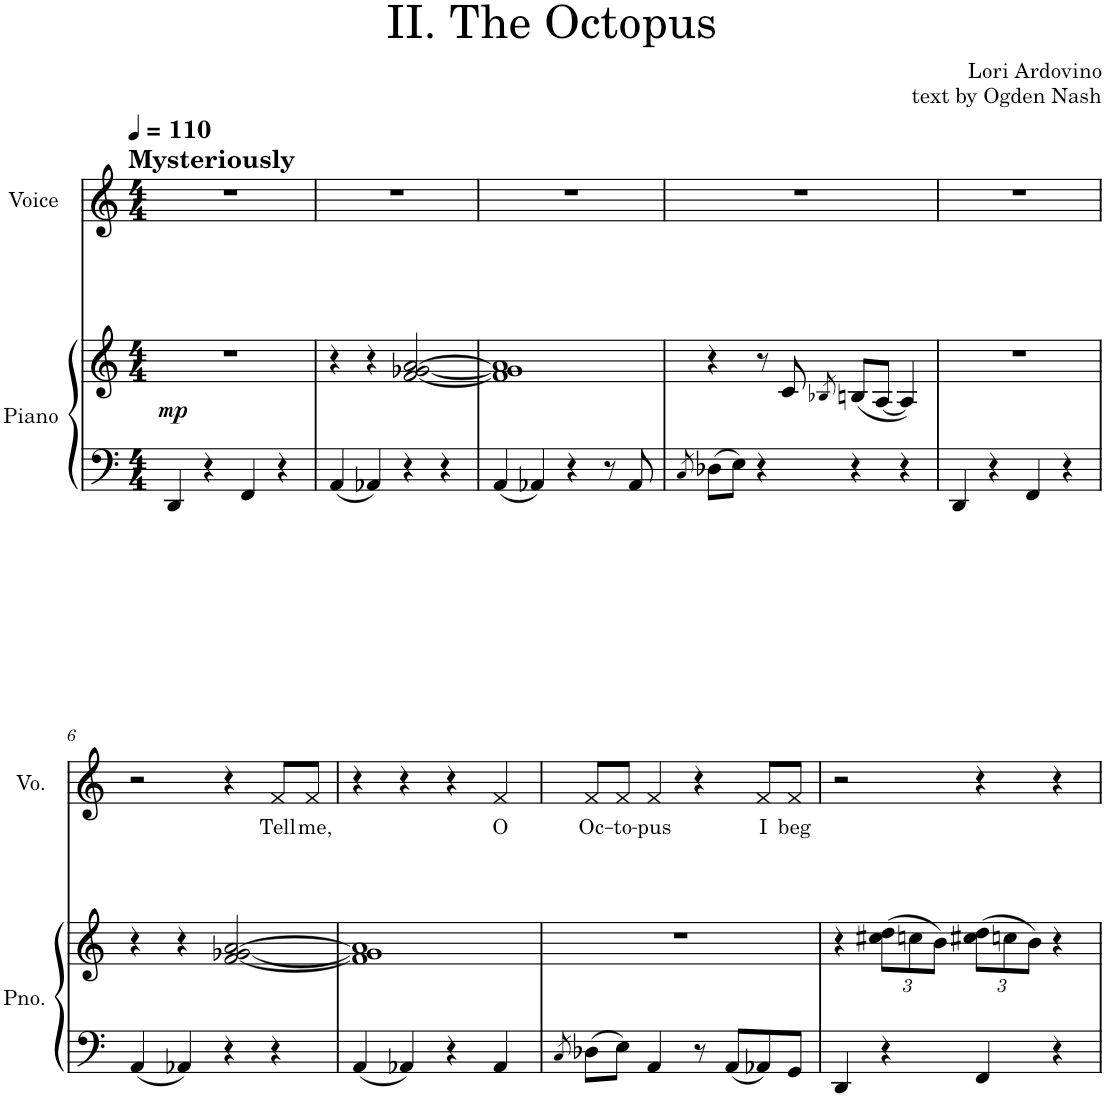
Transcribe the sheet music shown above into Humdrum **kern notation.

**kern	**kern	**dynam	**kern	**text
*part2	*part2	*part2	*part1	*part1
*staff3	*staff2	*staff2/3	*staff1	*staff1
*I"Piano	*	*	*I"Voice	*
*I'Pno.	*	*	*I'Vo.	*
*clefF4	*clefG2	*	*clefG2	*
*k[]	*k[]	*	*k[]	*
*M4/4	*M4/4	*	*M4/4	*
*MM110	*MM110	*	*MM110	*
=1	=1	=1	=1	=1
!	!	!	!LO:TX:a:t=Mysteriously	!
!	!	!LO:DY:a=2	!	!
4DD/	1r	mp	1r	.
4r	.	.	.	.
4FF/	.	.	.	.
4r	.	.	.	.
=2	=2	=2	=2	=2
4AA/	4r	.	1r	.
4AA-X/	4r	.	.	.
4r	[2f/ [2g-X/ [2a/	.	.	.
4r	.	.	.	.
=3	=3	=3	=3	=3
4AA/	1f] 1g-] 1a]	.	1r	.
4AA-X/	.	.	.	.
4r	.	.	.	.
8r	.	.	.	.
8AA-/	.	.	.	.
=4	=4	=4	=4	=4
8qC/	.	.	.	.
8D-X\L	4r	.	1r	.
8E\J	.	.	.	.
4r	8r	.	.	.
.	8c/	.	.	.
.	8qB-X/	.	.	.
4r	(8Bn/L	.	.	.
.	[8A/J	.	.	.
4r	4A/])	.	.	.
=5	=5	=5	=5	=5
4DD/	1r	.	1r	.
4r	.	.	.	.
4FF/	.	.	.	.
4r	.	.	.	.
!!LO:LB:g=z
=6	=6	=6	=6	=6
4AA/	4r	.	2r	.
4AA-X/	4r	.	.	.
4r	[2f/ [2g-X/ [2a/	.	4r	.
!	!	!	!	!LO:LY:b
4r	.	.	8f/L	Tell
!	!	!	!	!LO:LY:b
.	.	.	8f/J	me,
=7	=7	=7	=7	=7
4AA/	1f] 1g-] 1a]	.	4r	.
4AA-X/	.	.	4r	.
4r	.	.	4r	.
!	!	!	!	!LO:LY:b
4AA-/	.	.	4f/	O
=8	=8	=8	=8	=8
8qC/	.	.	.	.
!	!	!	!	!LO:LY:b
8D-X\L	1r	.	8f/L	Oc-
!	!	!	!	!LO:LY:b
8E\J	.	.	8f/J	-to-
!	!	!	!	!LO:LY:b
4AA/	.	.	4f/	-pus
8r	.	.	4r	.
8AA/L	.	.	.	.
!	!	!	!	!LO:LY:b
8AA-X/	.	.	8f/L	I
!	!	!	!	!LO:LY:b
8GG/J	.	.	8f/J	beg
=9	=9	=9	=9	=9
4DD/	4r	.	2r	.
*	*Xbrackettup	*	*	*
4r	(12cc#X\ 12dd\L	.	.	.
.	12ccn\	.	.	.
.	12b\J)	.	.	.
4FF/	(12cc#X\ 12dd\L	.	4r	.
.	12ccn\	.	.	.
.	12b\J)	.	.	.
4r	4r	.	4r	.
=	=	=	=	=
*-	*-	*-	*-	*-
